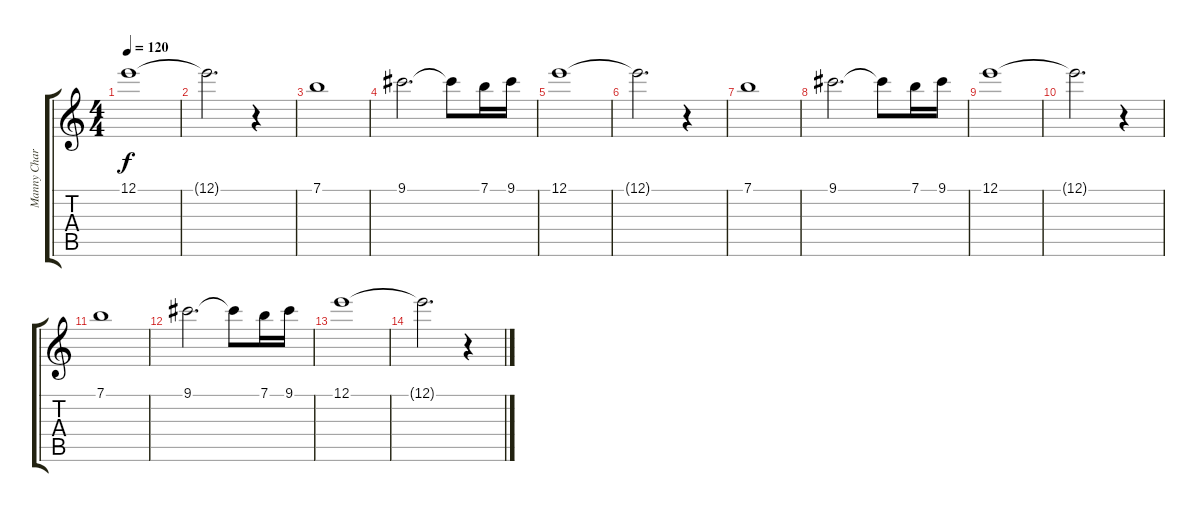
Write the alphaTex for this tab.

\track ("Manny Charlton (solo guitar #1)" "Manny Char") {instrument overdrivenguitar}
\staff {score tabs}
\tuning (E4 B3 G3 D3 A2 E2) {hide}
\ts (4 4)
\tempo 120
\clef g2
\ks c
12.1.1{dy f} |
12.1{t}.2{d} r.4 |
7.1.1 |
9.1.2{d} 9.1{t}.8 7.1.16 9.1.16 |
12.1.1 |
12.1{t}.2{d} r.4 |
7.1.1 |
9.1.2{d} 9.1{t}.8 7.1.16 9.1.16 |
12.1.1 |
12.1{t}.2{d} r.4 |
7.1.1 |
9.1.2{d} 9.1{t}.8 7.1.16 9.1.16 |
12.1.1 |
12.1{t}.2{d} r.4
